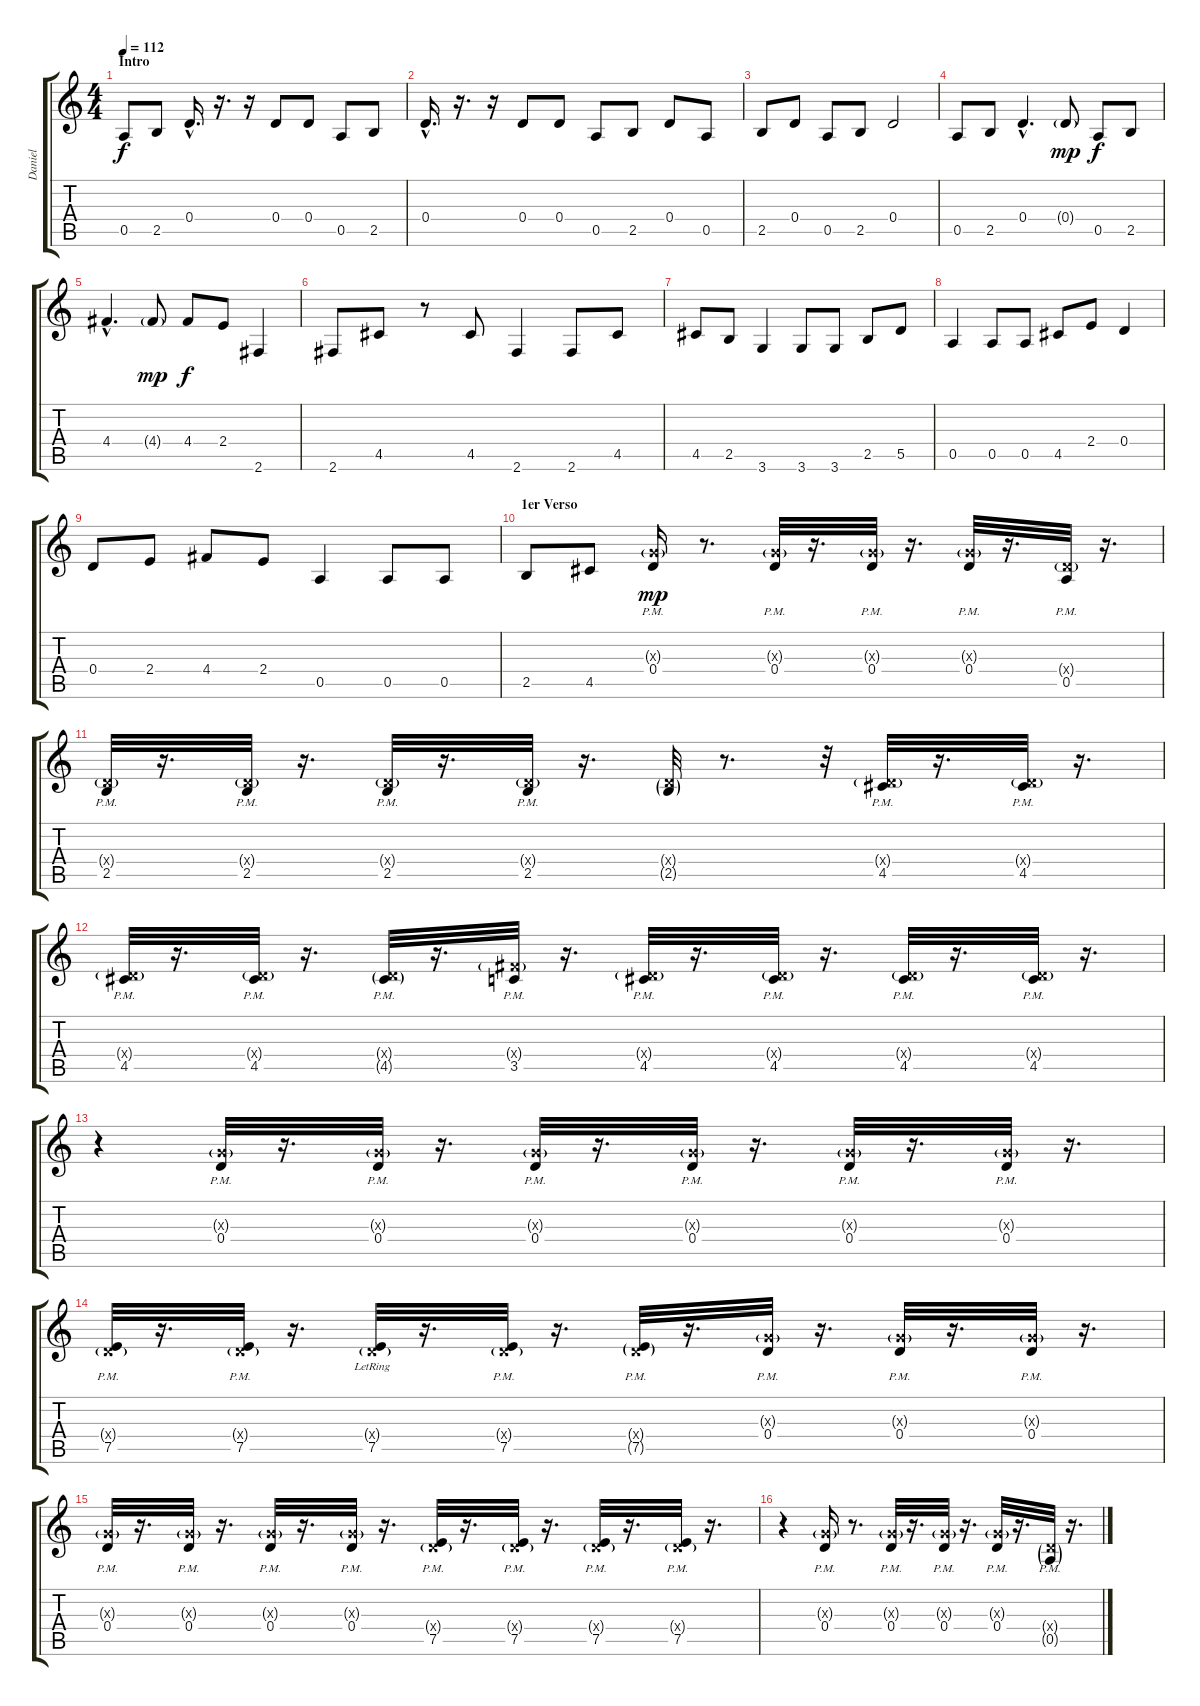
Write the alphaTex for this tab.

\track ("Daniel" "Daniel") {instrument electricguitarmuted}
\staff {score tabs}
\tuning (E4 B3 G3 D3 A2 E2) {hide}
\ts (4 4)
\section ("" "Intro")
\tempo 112
\clef g2
\ks c
0.5.8{dy f instrument electricguitarjazz} 2.5.8 0.4{hac}.16{d} r.16{d} r.16 0.4.8 0.4.8 0.5.8 2.5.8 |
0.4{hac}.16{d} r.16{d} r.16 0.4.8 0.4.8 0.5.8 2.5.8 0.4.8 0.5.8 |
2.5.8 0.4.8 0.5.8 2.5.8 0.4.2 |
0.5.8{instrument electricguitarmuted} 2.5.8 0.4{hac}.4{d} 0.4{g}.8{dy mp} 0.5.8{dy f} 2.5.8 |
4.4{hac}.4{d} 4.4{g}.8{dy mp} 4.4.8{dy f} 2.4.8 2.6.4 |
2.6.8 4.5.8 r.8 4.5.8 2.6.4 2.6.8 4.5.8 |
4.5.8 2.5.8 3.6.4 3.6.8 3.6.8 2.5.8 5.5.8 |
0.5.4 0.5.8 0.5.8 4.5.8 2.4.8 0.4.4 |
0.4.8 2.4.8 4.4.8 2.4.8 0.5.4 0.5.8 0.5.8 |
\section ("" "1er Verso")
2.5.8 4.5.8 (0.3{g x} 0.4{pm}).16{dy mp} r.8{d} (0.3{g x} 0.4{pm}).32 r.16{d} (0.3{g x} 0.4{pm}).32 r.16{d} (0.3{g x} 0.4{pm}).32 r.16{d} (0.4{g x} 0.5{pm}).32 r.16{d} |
(0.4{g x} 2.5{pm}).32 r.16{d} (0.4{g x} 2.5{pm}).32 r.16{d} (0.4{g x} 2.5{pm}).32 r.16{d} (0.4{g x} 2.5{pm}).32 r.16{d} (0.4{g x} 2.5{g}).32 r.8{d} r.32 (0.4{g x} 4.5{pm}).32 r.16{d} (0.4{g x} 4.5{pm}).32 r.16{d} |
(0.4{g x} 4.5{pm}).32 r.16{d} (0.4{g x} 4.5{pm}).32 r.16{d} (0.4{g x} 4.5{g pm}).32 r.16{d} (4.4{g x} 3.5{pm}).32 r.16{d} (0.4{g x} 4.5{pm}).32 r.16{d} (0.4{g x} 4.5{pm}).32 r.16{d} (0.4{g x} 4.5{pm}).32 r.16{d} (0.4{g x} 4.5{pm}).32 r.16{d} |
r.4 (0.3{g x} 0.4{pm}).32 r.16{d} (0.3{g x} 0.4{pm}).32 r.16{d} (0.3{g x} 0.4{pm}).32 r.16{d} (0.3{g x} 0.4{pm}).32 r.16{d} (0.3{g x} 0.4{pm}).32 r.16{d} (0.3{g x} 0.4{pm}).32 r.16{d} |
(0.4{g x} 7.5{pm}).32 r.16{d} (0.4{g x} 7.5{pm}).32 r.16{d} (0.4{g x} 7.5{lr}).32 r.16{d} (0.4{g x} 7.5{pm}).32 r.16{d} (0.4{g x} 7.5{g pm}).32 r.16{d} (0.3{g x} 0.4{pm}).32 r.16{d} (0.3{g x} 0.4{pm}).32 r.16{d} (0.3{g x} 0.4{pm}).32 r.16{d} |
(0.3{g x} 0.4{pm}).32 r.16{d} (0.3{g x} 0.4{pm}).32 r.16{d} (0.3{g x} 0.4{pm}).32 r.16{d} (0.3{g x} 0.4{pm}).32 r.16{d} (0.4{g x} 7.5{pm}).32 r.16{d} (0.4{g x} 7.5{pm}).32 r.16{d} (0.4{g x} 7.5{pm}).32 r.16{d} (0.4{g x} 7.5{pm}).32 r.16{d} |
r.4 (0.3{g x} 0.4{pm}).16 r.8{d} (0.3{g x} 0.4{pm}).32 r.16{d} (0.3{g x} 0.4{pm}).32 r.16{d} (0.3{g x} 0.4{pm}).32 r.16{d} (0.4{g x} 0.5{g pm}).32 r.16{d}
